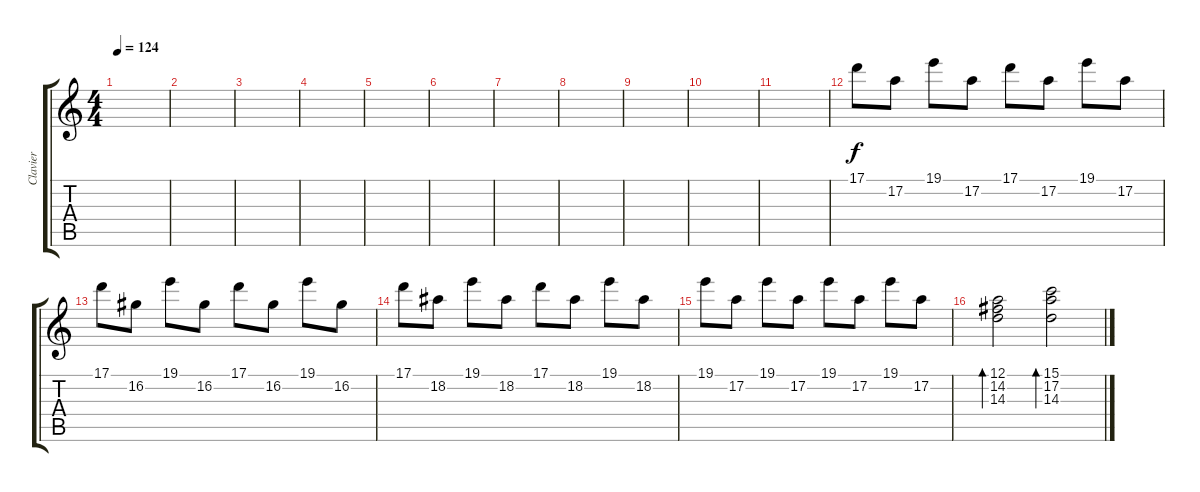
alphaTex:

\track ("Clavier" "Clavier") {instrument electricpiano1}
\staff {score tabs}
\tuning (A4 E4 C4 G3 D3 A2) {hide}
\ts (4 4)
\tempo 124
\clef g2
\ks c
|
|
|
|
|
|
|
|
|
|
|
17.1.8{volume 12} 17.2.8 19.1.8 17.2.8 17.1.8 17.2.8 19.1.8 17.2.8 |
17.1.8 16.2.8 19.1.8 16.2.8 17.1.8 16.2.8 19.1.8 16.2.8 |
17.1.8 18.2.8 19.1.8 18.2.8 17.1.8 18.2.8 19.1.8 18.2.8 |
19.1.8 17.2.8 19.1.8 17.2.8 19.1.8 17.2.8 19.1.8 17.2.8 |
(12.1 14.2 14.3).2{bd 240} (15.1 17.2 14.3).2{bd 240}
